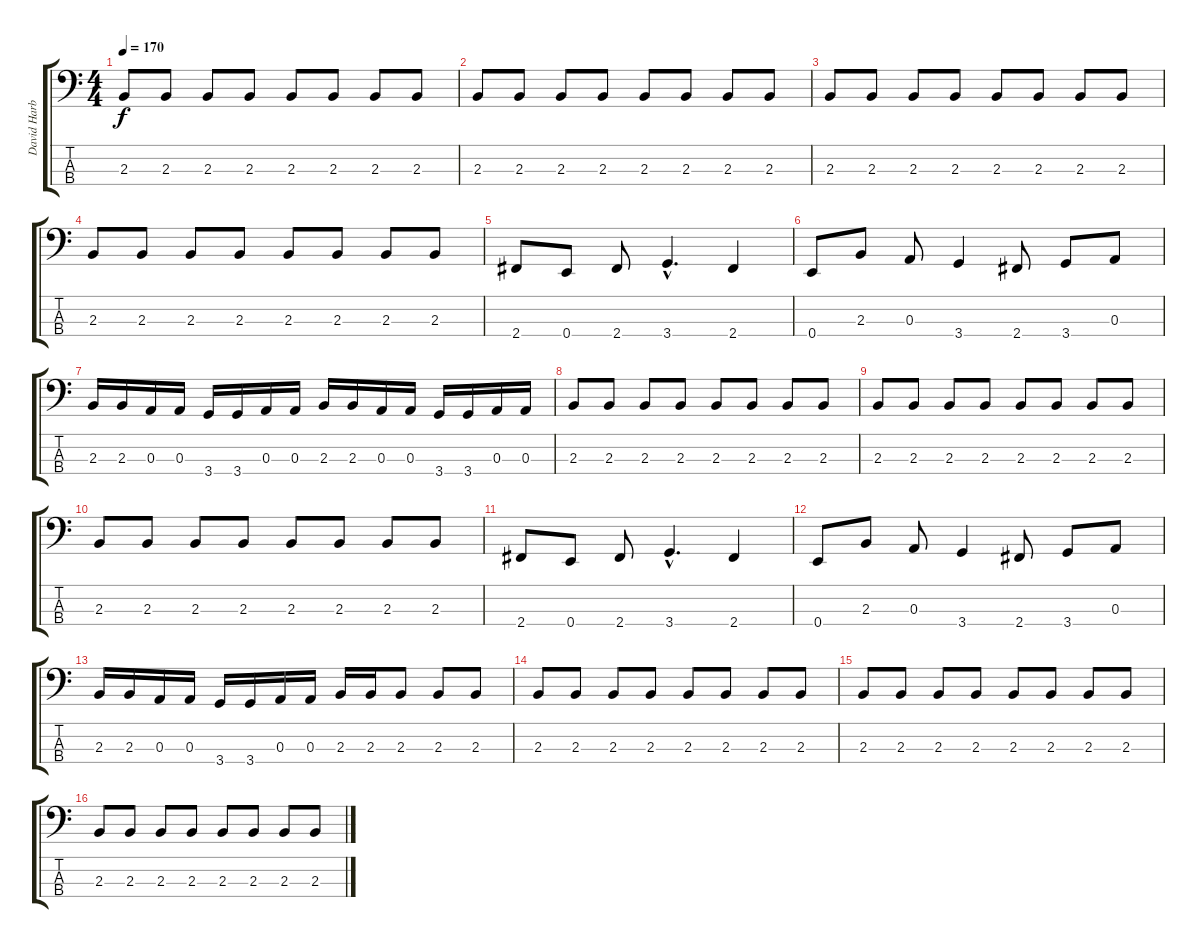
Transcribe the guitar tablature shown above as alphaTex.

\track ("David Harbour" "David Harb") {instrument electricbassfinger}
\staff {score tabs}
\tuning (G2 D2 A1 E1) {hide}
\ts (4 4)
\tempo 170
\clef f4
\ks c
2.3.8{dy f} 2.3.8 2.3.8 2.3.8 2.3.8 2.3.8 2.3.8 2.3.8 |
2.3.8 2.3.8 2.3.8 2.3.8 2.3.8 2.3.8 2.3.8 2.3.8 |
2.3.8 2.3.8 2.3.8 2.3.8 2.3.8 2.3.8 2.3.8 2.3.8 |
2.3.8 2.3.8 2.3.8 2.3.8 2.3.8 2.3.8 2.3.8 2.3.8 |
2.4.8 0.4.8 2.4.8 3.4{hac}.4{d} 2.4.4 |
0.4.8 2.3.8 0.3.8 3.4.4 2.4.8 3.4.8 0.3.8 |
2.3.16 2.3.16 0.3.16 0.3.16 3.4.16 3.4.16 0.3.16 0.3.16 2.3.16 2.3.16 0.3.16 0.3.16 3.4.16 3.4.16 0.3.16 0.3.16 |
2.3.8 2.3.8 2.3.8 2.3.8 2.3.8 2.3.8 2.3.8 2.3.8 |
2.3.8 2.3.8 2.3.8 2.3.8 2.3.8 2.3.8 2.3.8 2.3.8 |
2.3.8 2.3.8 2.3.8 2.3.8 2.3.8 2.3.8 2.3.8 2.3.8 |
2.4.8 0.4.8 2.4.8 3.4{hac}.4{d} 2.4.4 |
0.4.8 2.3.8 0.3.8 3.4.4 2.4.8 3.4.8 0.3.8 |
2.3.16 2.3.16 0.3.16 0.3.16 3.4.16 3.4.16 0.3.16 0.3.16 2.3.16 2.3.16 2.3.8 2.3.8 2.3.8 |
2.3.8 2.3.8 2.3.8 2.3.8 2.3.8 2.3.8 2.3.8 2.3.8 |
2.3.8 2.3.8 2.3.8 2.3.8 2.3.8 2.3.8 2.3.8 2.3.8 |
2.3.8 2.3.8 2.3.8 2.3.8 2.3.8 2.3.8 2.3.8 2.3.8
